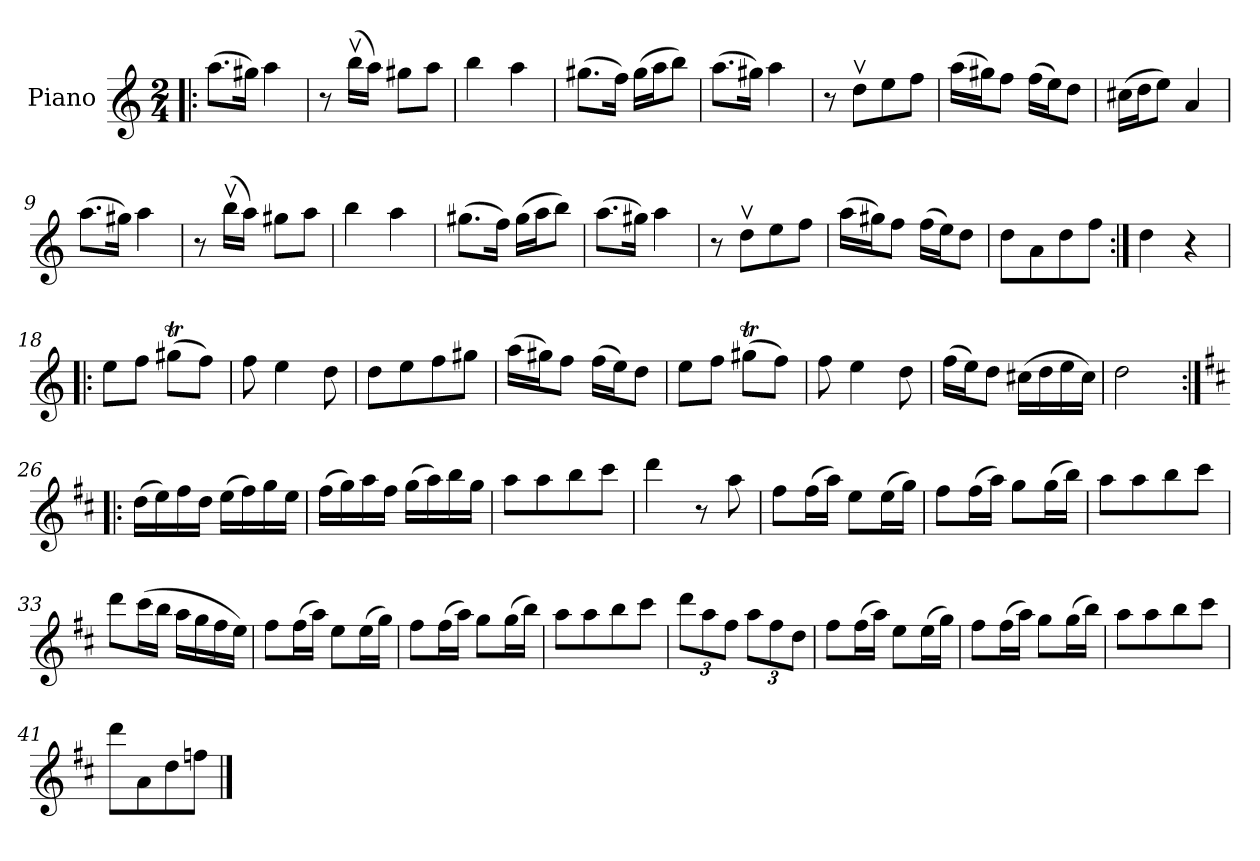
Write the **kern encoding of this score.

**kern
*part1
*staff1
*I"Piano
*I'Pno.
*clefG2
*k[]
*M2/4
=1!|:
(>8.aa\L
16gg#X\Jk)
4aa\
=2
8r
(>16bbv\LL
16aa\JJ)
8gg#X\L
8aa\J
=3
4bb\
4aa\
=4
(>8.gg#X\L
16ff\Jk)
(>16gg#\LL
16aa\J
8bb\J)
!!LO:LB:g=z
=5
(>8.aa\L
16gg#X\Jk)
4aa\
=6
8r
8ddv\L
8ee\
8ff\J
=7
(>16aa\LL
16gg#X\J)
8ff\J
(>16ff\LL
16ee\J)
8dd\J
=8
(>16cc#X\LL
16dd\J
8ee\J)
4a/
!!LO:LB:g=z
=9
(>8.aa\L
16gg#X\Jk)
4aa\
=10
8r
(>16bbv\LL
16aa\JJ)
8gg#X\L
8aa\J
=11
4bb\
4aa\
=12
(>8.gg#X\L
16ff\Jk)
(>16gg#\LL
16aa\J
8bb\J)
=13
(>8.aa\L
16gg#X\Jk)
4aa\
!!LO:LB:g=z
=14
8r
8ddv\L
8ee\
8ff\J
=15
(>16aa\LL
16gg#X\J)
8ff\J
(>16ff\LL
16ee\J)
8dd\J
=16
8dd\L
8a\
8dd\
8ff\J
=17:|!
4dd\
4r
=18!|:
8ee\L
8ff\J
(>8gg#Xt\L
8ff\J)
!!LO:LB:g=z
=19
8ff\
4ee\
8dd\
=20
8dd\L
8ee\
8ff\
8gg#X\J
=21
(>16aa\LL
16gg#X\J)
8ff\J
(>16ff\LL
16ee\J)
8dd\J
=22
8ee\L
8ff\J
(>8gg#Xt\L
8ff\J)
!!LO:LB:g=z
=23
8ff\
4ee\
8dd\
=24
(>16ff\LL
16ee\J)
8dd\J
(>16cc#X\LL
16dd\
16ee\
16cc#\JJ)
=25
2dd\
=26:|!|:
*k[f#c#]
(>16dd\LL
16ee\)
16ff#\
16dd\JJ
(>16ee\LL
16ff#\)
16gg\
16ee\JJ
!!LO:LB:g=z
=27
(>16ff#\LL
16gg\)
16aa\
16ff#\JJ
(>16gg\LL
16aa\)
16bb\
16gg\JJ
=28
8aa\L
8aa\
8bb\
8ccc#\J
=29
4ddd\
8r
8aa\
=30
8ff#\L
(>16ff#\L
16aa\JJ)
8ee\L
(>16ee\L
16gg\JJ)
!!LO:LB:g=z
=31
8ff#\L
(>16ff#\L
16aa\JJ)
8gg\L
(>16gg\L
16bb\JJ)
=32
8aa\L
8aa\
8bb\
8ccc#\J
=33
8ddd\L
(>16ccc#\L
16bb\JJ
16aa\LL
16gg\
16ff#\
16ee\JJ)
!!LO:LB:g=z
=34
8ff#\L
(>16ff#\L
16aa\JJ)
8ee\L
(>16ee\L
16gg\JJ)
=35
8ff#\L
(>16ff#\L
16aa\JJ)
8gg\L
(>16gg\L
16bb\JJ)
=36
8aa\L
8aa\
8bb\
8ccc#\J
=37
*Xbrackettup
12ddd\L
12aa\
12ff#\J
12aa\L
12ff#\
12dd\J
!!LO:LB:g=z
=38
8ff#\L
(>16ff#\L
16aa\JJ)
8ee\L
(>16ee\L
16gg\JJ)
=39
8ff#\L
(>16ff#\L
16aa\JJ)
8gg\L
(>16gg\L
16bb\JJ)
=40
8aa\L
8aa\
8bb\
8ccc#\J
=41
8ddd\L
8a\
8dd\
8ffn\J
==
*-
